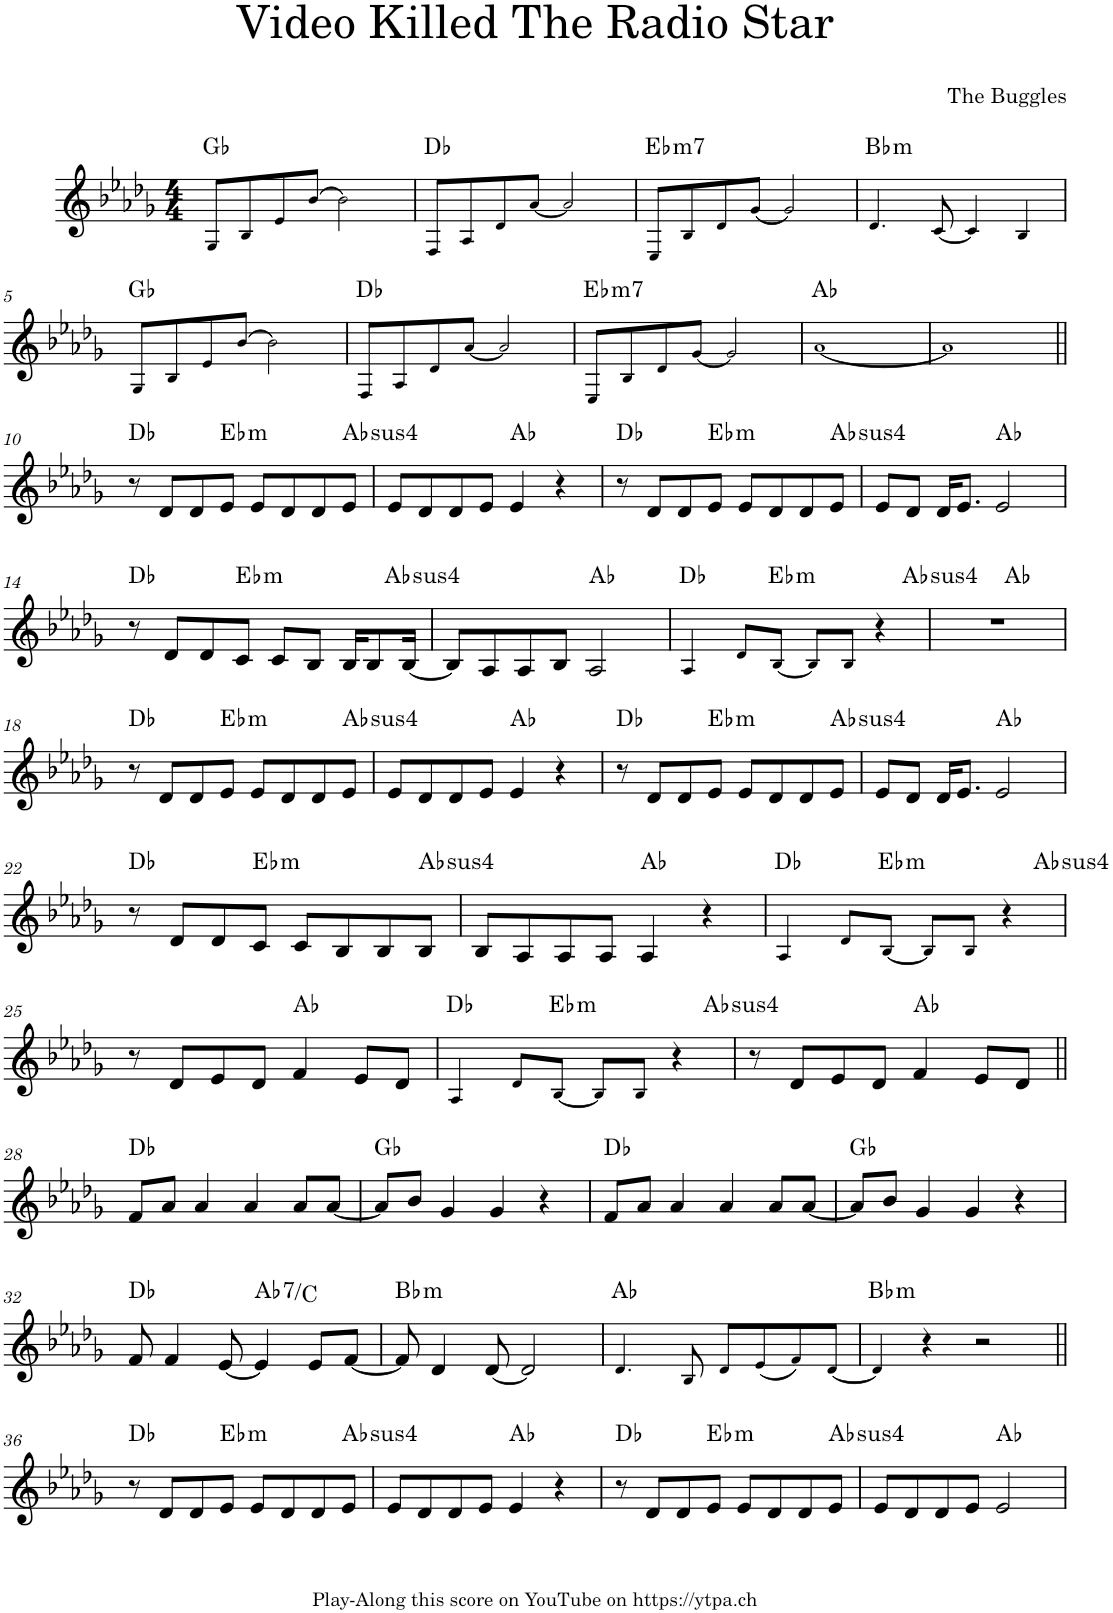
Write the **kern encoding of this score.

**kern	**harte
*part1	*part1
*staff1	*
*I"Piano	*
*I'Pno.	*
*clefG2	*
*k[b-e-a-d-g-]	*
*M4/4	*
=1	=1
8G-!/L	Gb:maj
8B-!/	.
8e-!/	.
[8b-!/J	.
2b-!\]	.
=2	=2
8F!/L	Db:maj
8A-!/	.
8d-!/	.
[8a-!/J	.
2a-!/]	.
=3	=3
!	!LO:H:kt=m7
8E-!/L	Eb:min7
8B-!/	.
8d-!/	.
[8g-!/J	.
2g-!/]	.
=4	=4
!	!LO:H:kt=m
4.d-!/	Bb:min
[8c!/	.
4c!/]	.
4B-!/	.
!!LO:LB:g=z
=5	=5
8G-!/L	Gb:maj
8B-!/	.
8e-!/	.
[8b-!/J	.
2b-!\]	.
=6	=6
8F!/L	Db:maj
8A-!/	.
8d-!/	.
[8a-!/J	.
2a-!/]	.
=7	=7
!	!LO:H:kt=m7
8E-!/L	Eb:min7
8B-!/	.
8d-!/	.
[8g-!/J	.
2g-!/]	.
=8	=8
[1a-!	Ab:maj
=9	=9
1a-!]	.
!!LO:LB:g=z
=10||	=10||
8r	Db:maj
8d-/L	.
8d-/	.
!	!LO:H:kt=m
8e-/J	Eb:min
8e-/L	.
8d-/	.
8d-/	.
!	!LO:H:kt=4
8e-/J	Ab:sus4
=11	=11
8e-/L	.
8d-/	.
8d-/	.
8e-/J	.
4e-/	Ab:maj
4r	.
=12	=12
8r	Db:maj
8d-/L	.
8d-/	.
!	!LO:H:kt=m
8e-/J	Eb:min
8e-/L	.
8d-/	.
8d-/	.
!	!LO:H:kt=4
8e-/J	Ab:sus4
=13	=13
8e-/L	.
8d-/J	.
16d-/KL	.
8.e-/J	.
2e-/	Ab:maj
!!LO:LB:g=z
=14	=14
*^	*
8r	2..ryy	Db:maj
8d-/L	.	.
8d-/	.	.
!	!	!LO:H:kt=m
8c/J	.	Eb:min
8c/L	.	.
8B-/J	.	.
16B-/KL	.	.
8B-/	.	.
!	!	!LO:H:kt=4
.	8ryy	Ab:sus4
[16B-/Jk	.	.
*v	*v	*
=15	=15
8B-/L]	.
8A-/	.
8A-/	.
8B-/J	.
2A-/	Ab:maj
=16	=16
*^	*
4A-!/	2..ryy	Db:maj
8d-!/L	.	.
!	!	!LO:H:kt=m
[8B-!/J	.	Eb:min
8B-!/L]	.	.
8B-!/J	.	.
4r	.	.
!	!	!LO:H:kt=4
.	8ryy	Ab:sus4
=17	=17	=17
1r	2ryy	.
.	2ryy	Ab:maj
*v	*v	*
!!LO:LB:g=z
=18	=18
8r	Db:maj
8d-/L	.
8d-/	.
!	!LO:H:kt=m
8e-/J	Eb:min
8e-/L	.
8d-/	.
8d-/	.
!	!LO:H:kt=4
8e-/J	Ab:sus4
=19	=19
8e-/L	.
8d-/	.
8d-/	.
8e-/J	.
4e-/	Ab:maj
4r	.
=20	=20
8r	Db:maj
8d-/L	.
8d-/	.
!	!LO:H:kt=m
8e-/J	Eb:min
8e-/L	.
8d-/	.
8d-/	.
!	!LO:H:kt=4
8e-/J	Ab:sus4
=21	=21
8e-/L	.
8d-/J	.
16d-/KL	.
8.e-/J	.
2e-/	Ab:maj
!!LO:LB:g=z
=22	=22
8r	Db:maj
8d-/L	.
8d-/	.
!	!LO:H:kt=m
8c/J	Eb:min
8c/L	.
8B-/	.
8B-/	.
!	!LO:H:kt=4
8B-/J	Ab:sus4
=23	=23
8B-/L	.
8A-/	.
8A-/	.
8A-/J	.
4A-/	Ab:maj
4r	.
=24	=24
*^	*
4A-!/	2..ryy	Db:maj
8d-!/L	.	.
!	!	!LO:H:kt=m
[8B-!/J	.	Eb:min
8B-!/L]	.	.
8B-!/J	.	.
4r	.	.
!	!	!LO:H:kt=4
.	8ryy	Ab:sus4
*v	*v	*
!!LO:LB:g=z
=25	=25
8r	.
8d-/L	.
8e-/	.
8d-/J	.
4f/	Ab:maj
8e-/L	.
8d-/J	.
=26	=26
*^	*
4A-!/	2..ryy	Db:maj
8d-!/L	.	.
!	!	!LO:H:kt=m
[8B-!/J	.	Eb:min
8B-!/L]	.	.
8B-!/J	.	.
4r	.	.
!	!	!LO:H:kt=4
.	8ryy	Ab:sus4
*v	*v	*
=27	=27
8r	.
8d-/L	.
8e-/	.
8d-/J	.
4f/	Ab:maj
8e-/L	.
8d-/J	.
!!LO:LB:g=z
=28||	=28||
8f/L	Db:maj
8a-/J	.
4a-/	.
4a-/	.
8a-/L	.
[8a-/J	.
=29	=29
8a-/L]	Gb:maj
8b-/J	.
4g-/	.
4g-/	.
4r	.
=30	=30
8f/L	Db:maj
8a-/J	.
4a-/	.
4a-/	.
8a-/L	.
[8a-/J	.
=31	=31
8a-/L]	Gb:maj
8b-/J	.
4g-/	.
4g-/	.
4r	.
!!LO:LB:g=z
=32	=32
8f/	Db:maj
4f/	.
[8e-/	.
!	!LO:H:kt=7
4e-/]	Ab:7/3
8e-/L	.
[8f/J	.
=33	=33
!	!LO:H:kt=m
8f/]	Bb:min
4d-/	.
[8d-/	.
2d-/]	.
=34	=34
4.d-!/	Ab:maj
8B-!/	.
8d-!/L	.
(8e-!/	.
8f!/)	.
[8d-!/J	.
=35	=35
!	!LO:H:kt=m
4d-!/]	Bb:min
4r	.
2r	.
!!LO:LB:g=z
=36||	=36||
8r	Db:maj
8d-/L	.
8d-/	.
!	!LO:H:kt=m
8e-/J	Eb:min
8e-/L	.
8d-/	.
8d-/	.
!	!LO:H:kt=4
8e-/J	Ab:sus4
=37	=37
8e-/L	.
8d-/	.
8d-/	.
8e-/J	.
4e-/	Ab:maj
4r	.
=38	=38
8r	Db:maj
8d-/L	.
8d-/	.
!	!LO:H:kt=m
8e-/J	Eb:min
8e-/L	.
8d-/	.
8d-/	.
!	!LO:H:kt=4
8e-/J	Ab:sus4
=39	=39
8e-/L	.
8d-/	.
8d-/	.
8e-/J	.
2e-/	Ab:maj
=	=
*-	*-
